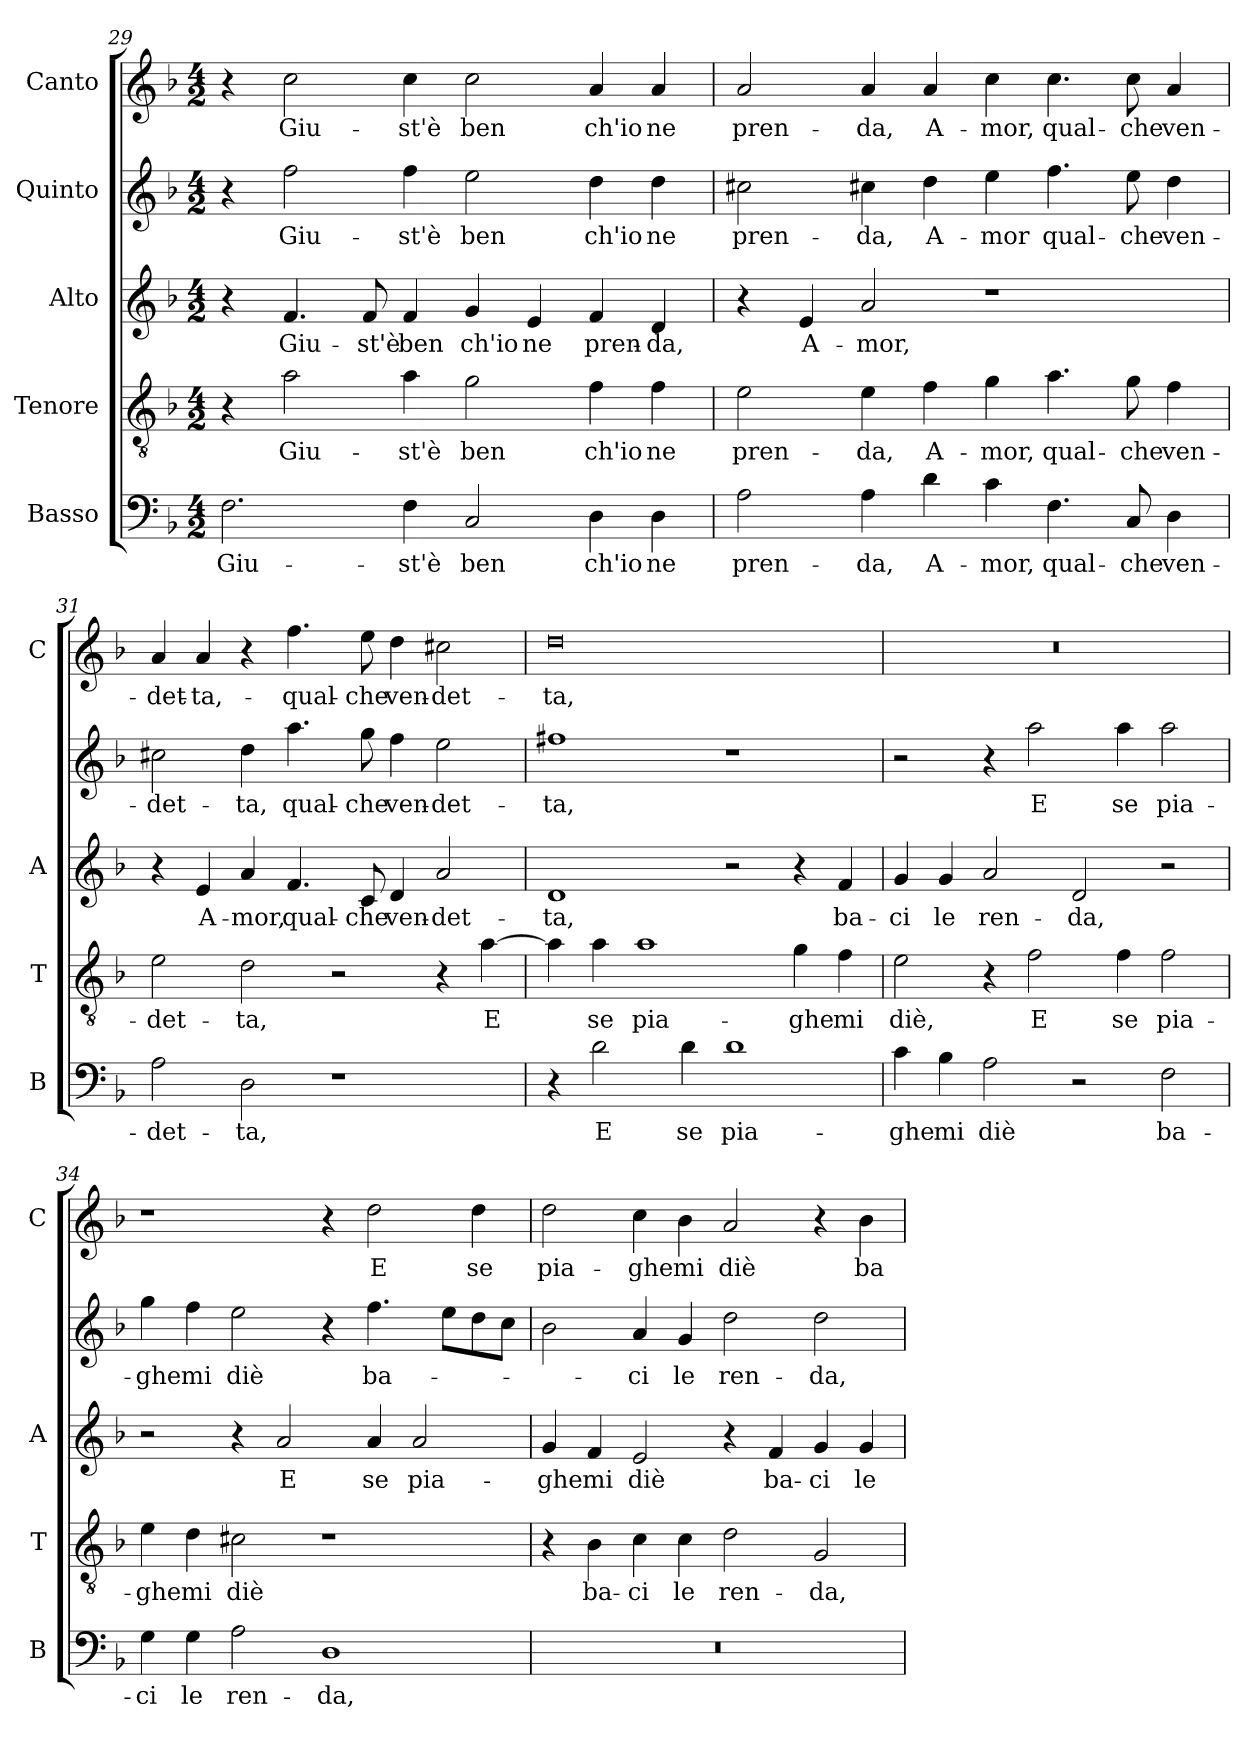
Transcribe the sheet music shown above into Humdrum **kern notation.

**kern	**text	**kern	**text	**kern	**text	**kern	**text	**kern	**text
*part5	*part5	*part4	*part4	*part3	*part3	*part2	*part2	*part1	*part1
*staff5	*staff5	*staff4	*staff4	*staff3	*staff3	*staff2	*staff2	*staff1	*staff1
*I"Basso	*	*I"Tenore	*	*I"Alto	*	*I"Quinto	*	*I"Canto	*
*I'B	*	*I'T	*	*I'A	*	*	*	*I'C	*
*clefF4	*	*clefGv2	*	*clefG2	*	*clefG2	*	*clefG2	*
*k[b-]	*	*k[b-]	*	*k[b-]	*	*k[b-]	*	*k[b-]	*
*F:	*	*F:	*	*F:	*	*F:	*	*F:	*
*M4/2	*	*M4/2	*	*M4/2	*	*M4/2	*	*M4/2	*
=29	=29	=29	=29	=29	=29	=29	=29	=29	=29
2.F	Giu-	4r	.	4r	.	4r	.	4r	.
.	.	2a	Giu-	4.f	Giu-	2ff	Giu-	2cc	Giu-
.	.	.	.	8f	-st'è	.	.	.	.
4F	-st'è	4a	-st'è	4f	ben	4ff	-st'è	4cc	-st'è
2C	ben	2g	ben	4g	ch'io	2ee	ben	2cc	ben
.	.	.	.	4e	ne	.	.	.	.
4D	ch'io	4f	ch'io	4f	pren-	4dd	ch'io	4a	ch'io
4D	ne	4f	ne	4d	-da,	4dd	ne	4a	ne
=30	=30	=30	=30	=30	=30	=30	=30	=30	=30
2A	pren-	2e	pren-	4r	.	2cc#X	pren-	2a	pren-
.	.	.	.	4e	A-	.	.	.	.
4A	-da,	4e	-da,	2a	-mor,	4cc#X	-da,	4a	-da,
4d	A-	4f	A-	.	.	4dd	A-	4a	A-
4c	-mor,	4g	-mor,	1r	.	4ee	-mor	4cc	-mor,
4.F	qual-	4.a	qual-	.	.	4.ff	qual-	4.cc	qual-
8C	-che	8g	-che	.	.	8ee	-che	8cc	-che
4D	ven-	4f	ven-	.	.	4dd	ven-	4a	ven-
=31	=31	=31	=31	=31	=31	=31	=31	=31	=31
2A	-det-	2e	-det-	4r	.	2cc#X	-det-	4a	-det-
.	.	.	.	4e	A-	.	.	4a	-ta,-
2D	-ta,	2d	-ta,	4a	-mor,	4dd	-ta,	4r	.
.	.	.	.	4.f	qual-	4.aa	qual-	4.ff	-qual-
1r	.	2r	.	.	.	.	.	.	.
.	.	.	.	8c	-che	8gg	-che	8ee	-che
.	.	.	.	4d	ven-	4ff	ven-	4dd	ven-
.	.	4r	.	2a	-det-	2ee	-det-	2cc#X	-det-
.	.	[4a	E	.	.	.	.	.	.
=32	=32	=32	=32	=32	=32	=32	=32	=32	=32
4r	.	4a]	.	1d	-ta,	1ff#X	-ta,	0dd	-ta,
2d	E	4a	se	.	.	.	.	.	.
.	.	1a	pia-	.	.	.	.	.	.
4d	se	.	.	.	.	.	.	.	.
1d	pia-	.	.	2r	.	1r	.	.	.
.	.	4g	-ghe	4r	.	.	.	.	.
.	.	4f	mi	4f	ba-	.	.	.	.
=33	=33	=33	=33	=33	=33	=33	=33	=33	=33
4c	-ghe	2e	diè,	4g	-ci	2r	.	0r	.
4B-	mi	.	.	4g	le	.	.	.	.
2A	diè	4r	.	2a	ren-	4r	.	.	.
.	.	2f	E	.	.	2aa	E	.	.
2r	.	.	.	2d	-da,	.	.	.	.
.	.	4f	se	.	.	4aa	se	.	.
2F	ba-	2f	pia-	2r	.	2aa	pia-	.	.
=34	=34	=34	=34	=34	=34	=34	=34	=34	=34
4G	-ci	4e	-ghe	2r	.	4gg	-ghe	1r	.
4G	le	4d	mi	.	.	4ff	mi	.	.
2A	ren-	2c#X	diè	4r	.	2ee	diè	.	.
.	.	.	.	2a	E	.	.	.	.
1D	-da,	1r	.	.	.	4r	.	4r	.
.	.	.	.	4a	se	4.ff	ba-	2dd	E
.	.	.	.	2a	pia-	.	.	.	.
.	.	.	.	.	.	8eeL	.	.	.
.	.	.	.	.	.	8dd	.	4dd	se
.	.	.	.	.	.	8ccJ	.	.	.
=35	=35	=35	=35	=35	=35	=35	=35	=35	=35
0r	.	4r	.	4g	-ghe	2b-	.	2dd	pia-
.	.	4B-	ba-	4f	mi	.	.	.	.
.	.	4c	-ci	2e	diè	4a	-ci	4cc	-ghe
.	.	4c	le	.	.	4g	le	4b-	mi
.	.	2d	ren-	4r	.	2dd	ren-	2a	diè
.	.	.	.	4f	ba-	.	.	.	.
.	.	2G	-da,	4g	-ci	2dd	-da,	4r	.
.	.	.	.	4g	le	.	.	4b-	ba-
=	=	=	=	=	=	=	=	=	=
*-	*-	*-	*-	*-	*-	*-	*-	*-	*-
